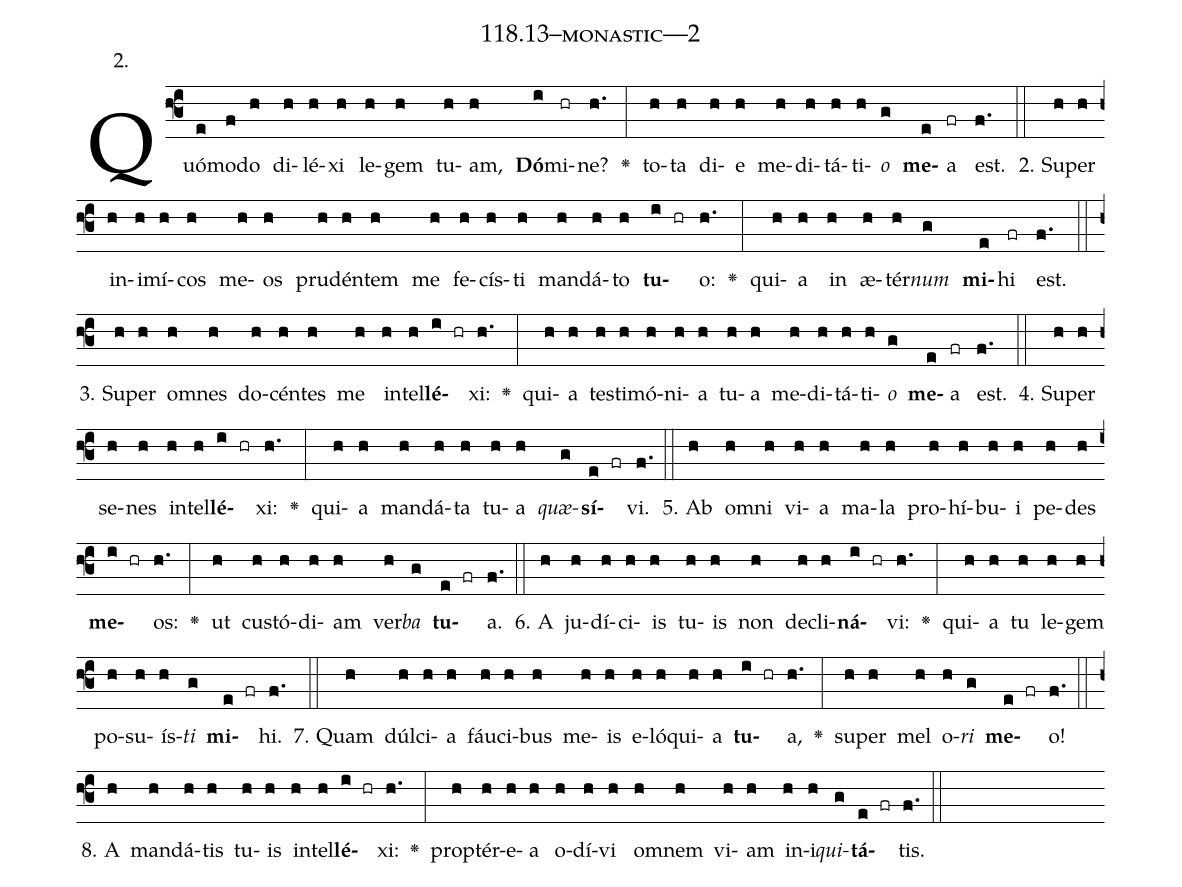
name: 118.13--monastic---2;
annotation: 2.;
%%
(f3)Quó(e)mo(f)do(h) di(h)lé(h)xi(h) le(h)gem(h) tu(h)am,(h) <b>Dó</b>(i)mi(hr)ne?(h.) <v>\greheightstar</v>(:) to(h)ta(h) di(h)e(h) me(h)di(h)tá(h)ti(h)<i>o</i>(g) <b>me</b>(e)a(fr) est.(f.) (::)
2. Su(h)per(h) in(h)i(h)mí(h)cos(h) me(h)os(h) pru(h)dén(h)tem(h) me(h) fe(h)cís(h)ti(h) man(h)dá(h)to(h) <b>tu</b>(i hr)o:(h.) <v>\greheightstar</v>(:) qui(h)a(h) in(h) æ(h)tér(h)<i>num</i>(g) <b>mi</b>(e)hi(fr) est.(f.) (::)
3. Su(h)per(h) om(h)nes(h) do(h)cén(h)tes(h) me(h) in(h)tel(h)<b>lé</b>(i hr)xi:(h.) <v>\greheightstar</v>(:) qui(h)a(h) tes(h)ti(h)mó(h)ni(h)a(h) tu(h)a(h) me(h)di(h)tá(h)ti(h)<i>o</i>(g) <b>me</b>(e)a(fr) est.(f.) (::)
4. Su(h)per(h) se(h)nes(h) in(h)tel(h)<b>lé</b>(i hr)xi:(h.) <v>\greheightstar</v>(:) qui(h)a(h) man(h)dá(h)ta(h) tu(h)a(h) <i>quæ</i>(g)<b>sí</b>(e fr)vi.(f.) (::)
5. Ab(h) om(h)ni(h) vi(h)a(h) ma(h)la(h) pro(h)hí(h)bu(h)i(h) pe(h)des(h) <b>me</b>(i hr)os:(h.) <v>\greheightstar</v>(:) ut(h) cus(h)tó(h)di(h)am(h) ver(h)<i>ba</i>(g) <b>tu</b>(e fr)a.(f.) (::)
6. A(h) ju(h)dí(h)ci(h)is(h) tu(h)is(h) non(h) de(h)cli(h)<b>ná</b>(i hr)vi:(h.) <v>\greheightstar</v>(:) qui(h)a(h) tu(h) le(h)gem(h) po(h)su(h)ís(h)<i>ti</i>(g) <b>mi</b>(e fr)hi.(f.) (::)
7. Quam(h) dúl(h)ci(h)a(h) fáu(h)ci(h)bus(h) me(h)is(h) e(h)ló(h)qui(h)a(h) <b>tu</b>(i hr)a,(h.) <v>\greheightstar</v>(:) su(h)per(h) mel(h) o(h)<i>ri</i>(g) <b>me</b>(e fr)o!(f.) (::)
8. A(h) man(h)dá(h)tis(h) tu(h)is(h) in(h)tel(h)<b>lé</b>(i hr)xi:(h.) <v>\greheightstar</v>(:) prop(h)tér(h)e(h)a(h) o(h)dí(h)vi(h) om(h)nem(h) vi(h)am(h) in(h)i(h)<i>qui</i>(g)<b>tá</b>(e fr)tis.(f.) (::)
